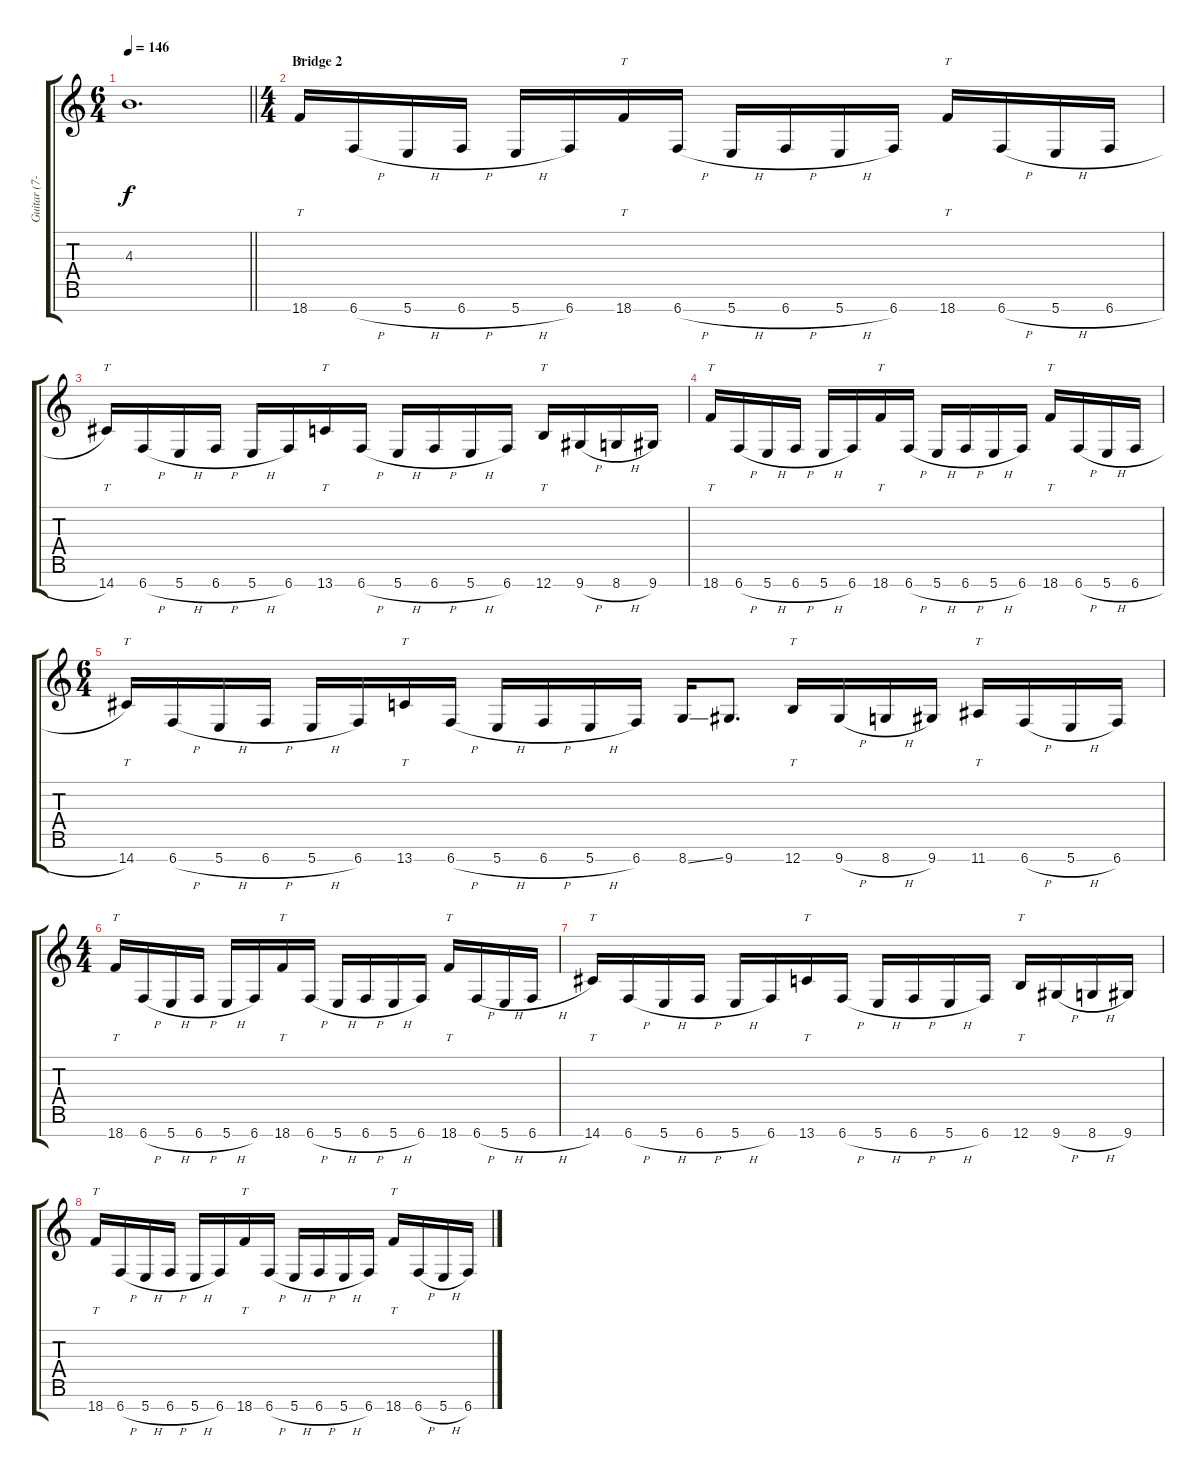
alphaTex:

\track ("Guitar (7-string)" "Guitar (7-") {instrument distortionguitar}
\staff {score tabs}
\tuning (E4 B3 G3 D3 A2 E2 B1) {hide}
\ts (6 4)
\tempo 146
\clef g2
\barLineRight lightlight
\ks c
4.3.1{d dy f} |
\ts (4 4)
\section ("" "Bridge 2")
18.7.16{tt} 6.7{h}.16 5.7{h}.16 6.7{h}.16 5.7{h}.16 6.7.16 18.7.16{tt} 6.7{h}.16 5.7{h}.16 6.7{h}.16 5.7{h}.16 6.7.16 18.7.16{tt} 6.7{h}.16 5.7{h}.16 6.7{h}.16 |
14.7.16{tt} 6.7{h}.16 5.7{h}.16 6.7{h}.16 5.7{h}.16 6.7.16 13.7.16{tt} 6.7{h}.16 5.7{h}.16 6.7{h}.16 5.7{h}.16 6.7.16 12.7.16{tt} 9.7{h}.16 8.7{h}.16 9.7.16 |
18.7.16{tt} 6.7{h}.16 5.7{h}.16 6.7{h}.16 5.7{h}.16 6.7.16 18.7.16{tt} 6.7{h}.16 5.7{h}.16 6.7{h}.16 5.7{h}.16 6.7.16 18.7.16{tt} 6.7{h}.16 5.7{h}.16 6.7{h}.16 |
\ts (6 4)
14.7.16{tt} 6.7{h}.16 5.7{h}.16 6.7{h}.16 5.7{h}.16 6.7.16 13.7.16{tt} 6.7{h}.16 5.7{h}.16 6.7{h}.16 5.7{h}.16 6.7.16 8.7{ss}.16 9.7.8{d} 12.7.16{tt} 9.7{h}.16 8.7{h}.16 9.7.16 11.7.16{tt} 6.7{h}.16 5.7{h}.16 6.7.16 |
\ts (4 4)
18.7.16{tt} 6.7{h}.16 5.7{h}.16 6.7{h}.16 5.7{h}.16 6.7.16 18.7.16{tt} 6.7{h}.16 5.7{h}.16 6.7{h}.16 5.7{h}.16 6.7.16 18.7.16{tt} 6.7{h}.16 5.7{h}.16 6.7{h}.16 |
14.7.16{tt} 6.7{h}.16 5.7{h}.16 6.7{h}.16 5.7{h}.16 6.7.16 13.7.16{tt} 6.7{h}.16 5.7{h}.16 6.7{h}.16 5.7{h}.16 6.7.16 12.7.16{tt} 9.7{h}.16 8.7{h}.16 9.7.16 |
18.7.16{tt} 6.7{h}.16 5.7{h}.16 6.7{h}.16 5.7{h}.16 6.7.16 18.7.16{tt} 6.7{h}.16 5.7{h}.16 6.7{h}.16 5.7{h}.16 6.7.16 18.7.16{tt} 6.7{h}.16 5.7{h}.16 6.7{h}.16
